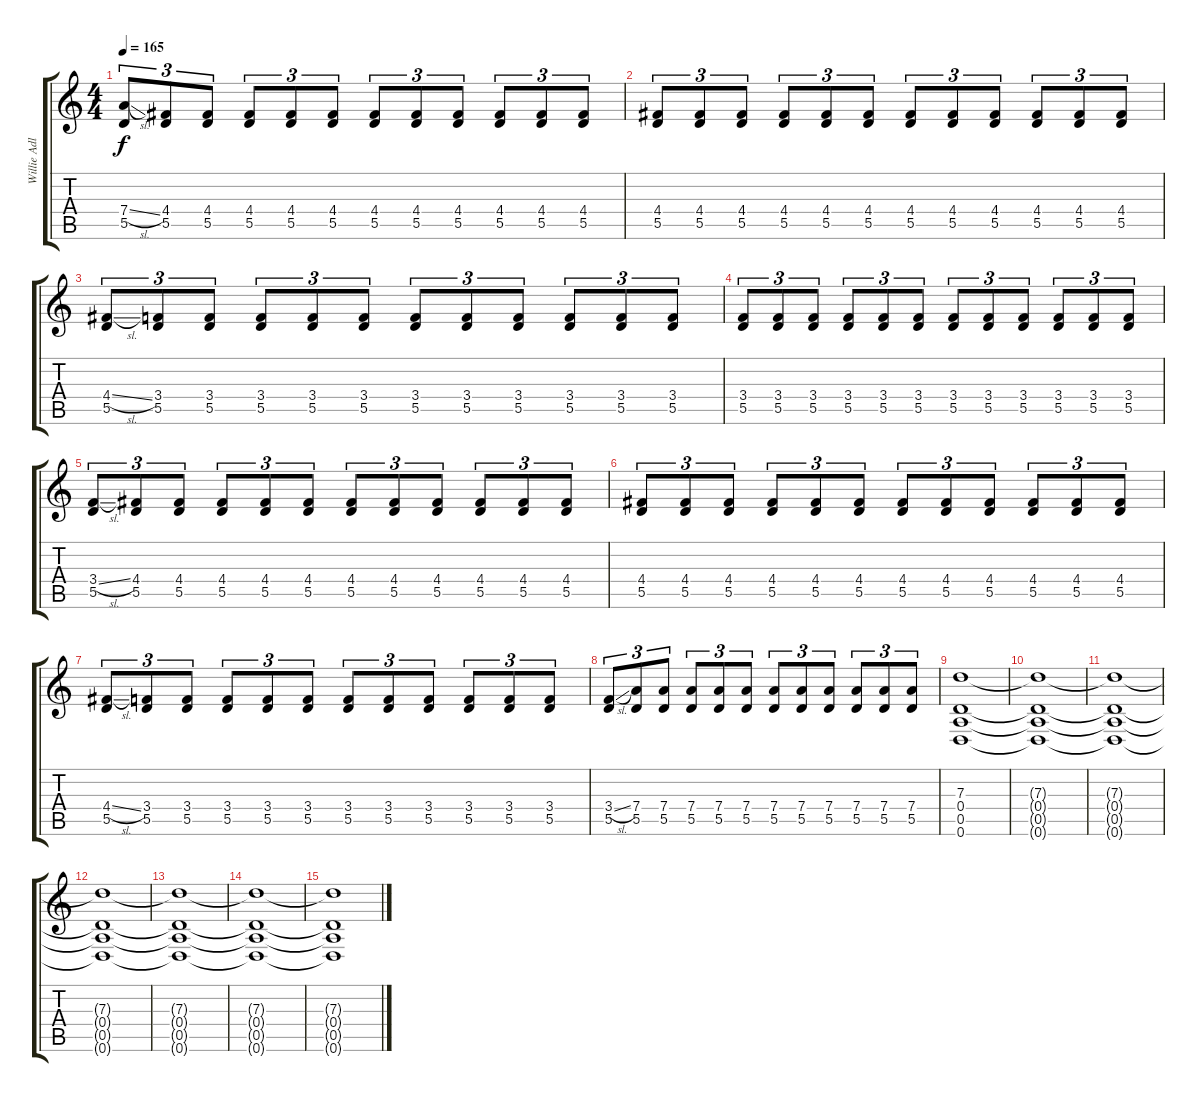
\track ("Willie Adler" "Willie Adl") {instrument distortionguitar}
\staff {score tabs}
\tuning (E4 B3 G3 D3 A2 D2) {hide}
\ts (4 4)
\tempo 165
\clef g2
\ks c
(7.4{sl} 5.5).8{tu (3 2) dy f} (4.4 5.5).8{tu (3 2)} (4.4 5.5).8{tu (3 2)} (4.4 5.5).8{tu (3 2)} (4.4 5.5).8{tu (3 2)} (4.4 5.5).8{tu (3 2)} (4.4 5.5).8{tu (3 2)} (4.4 5.5).8{tu (3 2)} (4.4 5.5).8{tu (3 2)} (4.4 5.5).8{tu (3 2)} (4.4 5.5).8{tu (3 2)} (4.4 5.5).8{tu (3 2)} |
(4.4 5.5).8{tu (3 2)} (4.4 5.5).8{tu (3 2)} (4.4 5.5).8{tu (3 2)} (4.4 5.5).8{tu (3 2)} (4.4 5.5).8{tu (3 2)} (4.4 5.5).8{tu (3 2)} (4.4 5.5).8{tu (3 2)} (4.4 5.5).8{tu (3 2)} (4.4 5.5).8{tu (3 2)} (4.4 5.5).8{tu (3 2)} (4.4 5.5).8{tu (3 2)} (4.4 5.5).8{tu (3 2)} |
(4.4{sl} 5.5).8{tu (3 2)} (3.4 5.5).8{tu (3 2)} (3.4 5.5).8{tu (3 2)} (3.4 5.5).8{tu (3 2)} (3.4 5.5).8{tu (3 2)} (3.4 5.5).8{tu (3 2)} (3.4 5.5).8{tu (3 2)} (3.4 5.5).8{tu (3 2)} (3.4 5.5).8{tu (3 2)} (3.4 5.5).8{tu (3 2)} (3.4 5.5).8{tu (3 2)} (3.4 5.5).8{tu (3 2)} |
(3.4 5.5).8{tu (3 2)} (3.4 5.5).8{tu (3 2)} (3.4 5.5).8{tu (3 2)} (3.4 5.5).8{tu (3 2)} (3.4 5.5).8{tu (3 2)} (3.4 5.5).8{tu (3 2)} (3.4 5.5).8{tu (3 2)} (3.4 5.5).8{tu (3 2)} (3.4 5.5).8{tu (3 2)} (3.4 5.5).8{tu (3 2)} (3.4 5.5).8{tu (3 2)} (3.4 5.5).8{tu (3 2)} |
(3.4{sl} 5.5).8{tu (3 2)} (4.4 5.5).8{tu (3 2)} (4.4 5.5).8{tu (3 2)} (4.4 5.5).8{tu (3 2)} (4.4 5.5).8{tu (3 2)} (4.4 5.5).8{tu (3 2)} (4.4 5.5).8{tu (3 2)} (4.4 5.5).8{tu (3 2)} (4.4 5.5).8{tu (3 2)} (4.4 5.5).8{tu (3 2)} (4.4 5.5).8{tu (3 2)} (4.4 5.5).8{tu (3 2)} |
(4.4 5.5).8{tu (3 2)} (4.4 5.5).8{tu (3 2)} (4.4 5.5).8{tu (3 2)} (4.4 5.5).8{tu (3 2)} (4.4 5.5).8{tu (3 2)} (4.4 5.5).8{tu (3 2)} (4.4 5.5).8{tu (3 2)} (4.4 5.5).8{tu (3 2)} (4.4 5.5).8{tu (3 2)} (4.4 5.5).8{tu (3 2)} (4.4 5.5).8{tu (3 2)} (4.4 5.5).8{tu (3 2)} |
(4.4{sl} 5.5).8{tu (3 2)} (3.4 5.5).8{tu (3 2)} (3.4 5.5).8{tu (3 2)} (3.4 5.5).8{tu (3 2)} (3.4 5.5).8{tu (3 2)} (3.4 5.5).8{tu (3 2)} (3.4 5.5).8{tu (3 2)} (3.4 5.5).8{tu (3 2)} (3.4 5.5).8{tu (3 2)} (3.4 5.5).8{tu (3 2)} (3.4 5.5).8{tu (3 2)} (3.4 5.5).8{tu (3 2)} |
(3.4{sl} 5.5).8{tu (3 2)} (7.4 5.5).8{tu (3 2)} (7.4 5.5).8{tu (3 2)} (7.4 5.5).8{tu (3 2)} (7.4 5.5).8{tu (3 2)} (7.4 5.5).8{tu (3 2)} (7.4 5.5).8{tu (3 2)} (7.4 5.5).8{tu (3 2)} (7.4 5.5).8{tu (3 2)} (7.4 5.5).8{tu (3 2)} (7.4 5.5).8{tu (3 2)} (7.4 5.5).8{tu (3 2)} |
(7.3 0.4 0.5 0.6).1 |
(7.3{t} 0.4{t} 0.5{t} 0.6{t}).1 |
(7.3{t} 0.4{t} 0.5{t} 0.6{t}).1 |
(7.3{t} 0.4{t} 0.5{t} 0.6{t}).1 |
(7.3{t} 0.4{t} 0.5{t} 0.6{t}).1 |
(7.3{t} 0.4{t} 0.5{t} 0.6{t}).1 |
(7.3{t} 0.4{t} 0.5{t} 0.6{t}).1
